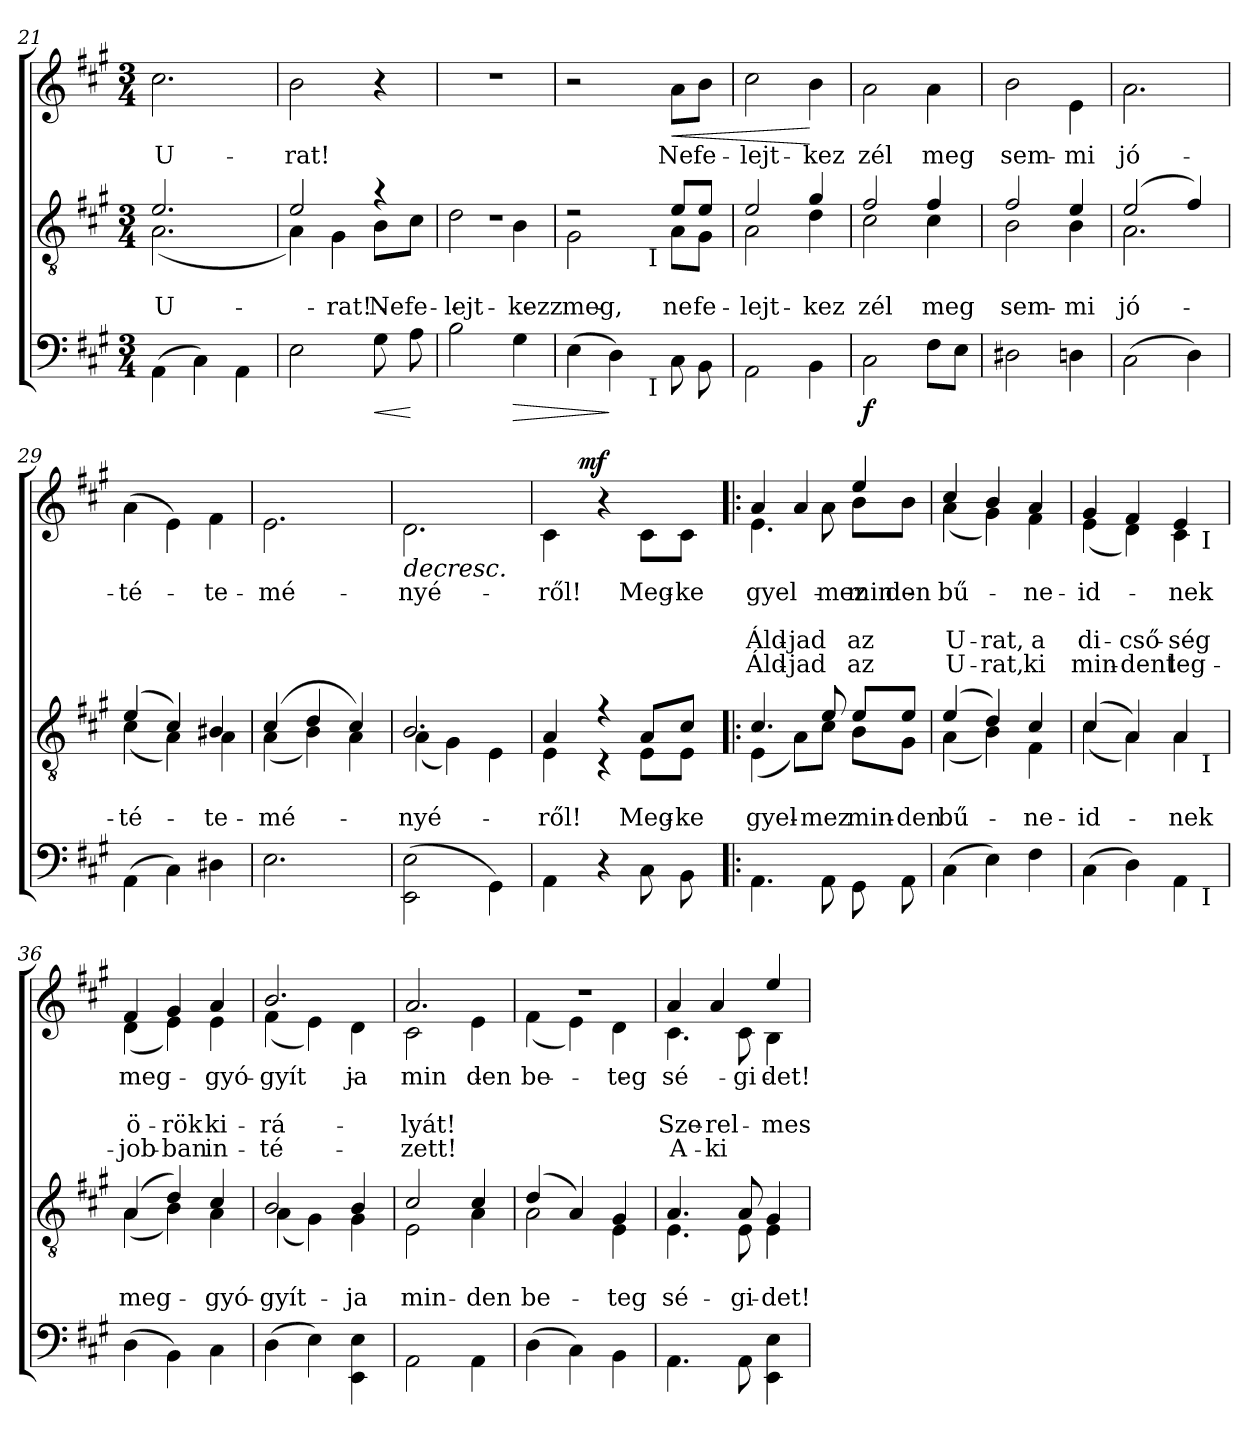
**kern	**dynam	**kern	**text	**text	**kern	**text	**text	**text	**text	**dynam
*part3	*part3	*part2	*part2	*part2	*part1	*part1	*part1	*part1	*part1	*part1
*staff3	*staff3	*staff2	*staff2	*staff2	*staff1	*staff1	*staff1	*staff1	*staff1	*staff1
*clefF4	*	*clefGv2	*	*	*clefG2	*	*	*	*	*
*k[f#c#g#]	*	*k[f#c#g#]	*	*	*k[f#c#g#]	*	*	*	*	*
*f#:	*	*f#:	*	*	*f#:	*	*	*	*	*
*M3/4	*	*M3/4	*	*	*M3/4	*	*	*	*	*
=21	=21	=21	=21	=21	=21	=21	=21	=21	=21	=21
*	*	*^	*	*	*	*	*	*	*	*
!	!	!	!	!	!LO:LY:b	!	!	!	!	!	!
!	!	!	!	!	!	!	!LO:LY:b	!	!	!	!
(<4AA\	.	2.e/	(<2.A\	.	U-	2.cc#\	U-	.	.	.	.
4C#\)	.	.	.	.	.	.	.	.	.	.	.
4AA\	.	.	.	.	.	.	.	.	.	.	.
=22	=22	=22	=22	=22	=22	=22	=22	=22	=22	=22	=22
!	!	!	!	!	!	!	!LO:LY:b	!	!	!	!
2E\	.	2e/	4A\)	.	.	2b\	-rat!	.	.	.	.
!	!	!	!	!	!LO:LY:b	!	!	!	!	!	!
.	.	.	4G#\	.	-rat!	.	.	.	.	.	.
!	!LO:HP:b	!	!	!	!	!	!	!	!	!	!
!	!	!	!	!	!LO:LY:b	!	!	!	!	!	!
8G#\	<	4rg	8B\L	.	Ne	4r	.	.	.	.	.
!	!	!	!	!	!LO:LY:b	!	!	!	!	!	!
8A\	[	.	8c#\J	.	fe-	.	.	.	.	.	.
=23	=23	=23	=23	=23	=23	=23	=23	=23	=23	=23	=23
!	!	!	!	!	!LO:LY:b	!	!	!	!	!	!
2B\	.	2.rd	2d\	.	-lejt-	2.r	.	.	.	.	.
!	!LO:HP:b	!	!	!	!	!	!	!	!	!	!
!	!	!	!	!	!LO:LY:b	!	!	!	!	!	!
4G#\	>	.	4B\	.	-kezz	.	.	.	.	.	.
=24	=24	=24	=24	=24	=24	=24	=24	=24	=24	=24	=24
!	!	!	!	!	!LO:LY:b	!	!	!	!	!	!
*^	*	*	*^	*	*	*	*	*	*	*	*
(<4E\	4ryy	.	2rd	2G#\	4ryy	.	meg,	2r	.	.	.	.	.
4D\)	8ryy	]	.	.	8ryy	.	.	.	.	.	.	.	.
.	32ryy	.	.	.	32ryy	.	.	.	.	.	.	.	.
!	!	!	!	!	!LO:TX:b:t=I	!	!	!	!	!	!	!	!
!	!LO:TX:b:t=I	!	!	!	!	!	!	!	!	!	!	!	!
.	4ryy	.	.	.	4ryy	.	.	.	.	.	.	.	.
!	!	!	!	!	!	!	!LO:LY:b	!	!	!	!	!	!
!	!	!	!	!	!	!	!	!	!LO:LY:b	!	!	!	!LO:HP:b
8C#\	.	.	8e/L	8A\L	.	.	ne	8a\L	Ne	.	.	.	<
!	!	!	!	!	!	!	!LO:LY:b	!	!	!	!	!	!
!	!	!	!	!	!	!	!	!	!LO:LY:b	!	!	!	!
8BB\	.	.	8e/J	8G#\J	.	.	fe-	8b\J	fe-	.	.	.	.
.	16.ryy	.	.	.	16.ryy	.	.	.	.	.	.	.	.
*v	*v	*	*	*	*	*	*	*	*	*	*	*	*
*	*	*	*v	*v	*	*	*	*	*	*	*	*
=25	=25	=25	=25	=25	=25	=25	=25	=25	=25	=25	=25
*^	*	*	*^	*	*	*	*	*	*	*	*
!	!	!	!	!	!	!	!LO:LY:b	!	!	!	!	!	!
*v	*v	*	*	*	*	*	*	*	*	*	*	*	*
*	*	*	*v	*v	*	*	*	*	*	*	*	*
*^	*	*	*^	*	*	*	*	*	*	*	*
!	!	!	!	!	!	!	!	!	!LO:LY:b	!	!	!	!
*v	*v	*	*	*	*	*	*	*	*	*	*	*	*
*	*	*	*v	*v	*	*	*	*	*	*	*	*
2AA\	.	2e/	2A\	.	-lejt-	2cc#\	-lejt-	.	.	.	.
!	!	!	!	!	!LO:LY:b	!	!	!	!	!	!
!	!	!	!	!	!	!	!LO:LY:b	!	!	!	!
4BB\	.	4g#/	4d\	.	-kez­	4b\	-kez­	.	.	.	[
!!LO:PB:g=z
=26	=26	=26	=26	=26	=26	=26	=26	=26	=26	=26	=26
!	!	!	!	!	!LO:LY:b	!	!	!	!	!	!
!	!LO:DY:b	!	!	!	!	!	!LO:LY:b	!	!	!	!
2C#\	f	2f#/	2c#\	.	zél	2a\	zél	.	.	.	.
!	!	!	!	!	!LO:LY:b	!	!	!	!	!	!
!	!	!	!	!	!	!	!LO:LY:b	!	!	!	!
8F#\L	.	4f#/	4c#\	.	meg	4a\	meg	.	.	.	.
8E\J	.	.	.	.	.	.	.	.	.	.	.
=27	=27	=27	=27	=27	=27	=27	=27	=27	=27	=27	=27
!	!	!	!	!	!LO:LY:b	!	!	!	!	!	!
!	!	!	!	!	!	!	!LO:LY:b	!	!	!	!
2D#X\	.	2f#/	2B\	.	sem-	2b\	sem-	.	.	.	.
!	!	!	!	!	!LO:LY:b	!	!	!	!	!	!
!	!	!	!	!	!	!	!LO:LY:b	!	!	!	!
4Dn\	.	4e/	4B\	.	-mi	4e\	-mi	.	.	.	.
=28	=28	=28	=28	=28	=28	=28	=28	=28	=28	=28	=28
!	!	!	!	!	!LO:LY:b	!	!	!	!	!	!
!	!	!	!	!	!	!	!LO:LY:b	!	!	!	!
(<2C#\	.	(2e/	2.A\	.	jó-	2.a\	jó-	.	.	.	.
4D\)	.	4f#/)	.	.	.	.	.	.	.	.	.
=29	=29	=29	=29	=29	=29	=29	=29	=29	=29	=29	=29
!	!	!	!	!	!LO:LY:b	!	!	!	!	!	!
!	!	!	!	!	!	!	!LO:LY:b	!	!	!	!
(<4AA\	.	(4e/	(<4c#\	.	-té-	(<4a\	-té-	.	.	.	.
4C#\)	.	4c#/)	4A\)	.	.	4e\)	.	.	.	.	.
!	!	!	!	!	!LO:LY:b	!	!	!	!	!	!
!	!	!	!	!	!	!	!LO:LY:b	!	!	!	!
4D#X\	.	4B#X/	4A\	.	-te-	4f#\	-te-	.	.	.	.
=30	=30	=30	=30	=30	=30	=30	=30	=30	=30	=30	=30
!	!	!	!	!	!LO:LY:b	!	!	!	!	!	!
!	!	!	!	!	!	!	!LO:LY:b	!	!	!	!
2.E\	.	(>4c#/	(<4A\	.	-mé-	2.e\	-mé-	.	.	.	.
.	.	4d/	4B\)	.	.	.	.	.	.	.	.
.	.	4c#/)	4A\	.	.	.	.	.	.	.	.
=31	=31	=31	=31	=31	=31	=31	=31	=31	=31	=31	=31
!	!	!	!	!	!LO:LY:b	!	!	!	!	!	!
!	!	!	!	!	!	!	!LO:LY:b	!	!	!	!LO:HP:b
(2EE\ 2E\	.	2.B/	(<4A\	.	-nyé-	2.d\	-nyé-	.	.	.	>
.	.	.	4G#\)	.	.	.	.	.	.	.	.
4GG#\)	.	.	4E\	.	.	.	.	.	.	.	.
=32	=32	=32	=32	=32	=32	=32	=32	=32	=32	=32	=32
!	!	!	!	!	!LO:LY:b	!	!	!	!	!	!
!	!	!	!	!	!	!	!LO:LY:b	!	!	!	!
*	*	*	*	*	*	*^	*	*	*	*	*
4AA\	.	4A/	4E\	.	-ről!	4c#\	8.ryy	-ről!	.	.	.	.
!	!	!	!	!	!	!	!	!	!	!	!	!LO:DY:b
.	.	.	.	.	.	.	2ryy	.	.	.	.	mf
4r	.	4r	4r	.	.	4r	.	.	.	.	.	]
!	!	!	!	!	!LO:LY:b	!	!	!	!	!	!	!
!	!	!	!	!	!	!	!	!LO:LY:b	!	!	!	!
8C#\	.	8A/L	8E\L	.	Meg-	8c#\L	.	Meg-	.	.	.	.
!	!	!	!	!	!LO:LY:b	!	!	!	!	!	!	!
!	!	!	!	!	!	!	!	!LO:LY:b	!	!	!	!
8BB\	.	8c#/J	8E\J	.	-ke­	8c#\J	.	-ke­	.	.	.	.
.	.	.	.	.	.	.	16ryy	.	.	.	.	.
!!LO:LB:g=z	!!
=33!|:	=33!|:	=33!|:	=33!|:	=33!|:	=33!|:	=33!|:	=33!|:	=33!|:	=33!|:	=33!|:	=33!|:	=33!|:
!	!	!	!	!	!LO:LY:b	!	!	!	!	!	!	!
!	!	!	!	!	!	!	!	!	!	!LO:LY:a	!LO:LY:a	!
!	!	!	!	!	!	!	!	!LO:LY:b	!	!	!	!
4.AA\	.	4.c#/	(<4E\	.	gyel-	4a/	4.e\	gyel-	.	Áld-	Áld-	.
!	!	!	!	!	!	!	!	!	!	!LO:LY:a	!LO:LY:a	!
.	.	.	8A\L)	.	.	4a/	.	.	.	-jad	-jad	.
!	!	!	!	!	!LO:LY:b	!	!	!	!	!	!	!
!	!	!	!	!	!	!	!	!LO:LY:b	!	!	!	!
8AA\	.	8e/	8c#\J	.	-mez	.	8a\	-mez	.	.	.	.
!	!	!	!	!	!LO:LY:b	!	!	!	!	!	!	!
!	!	!	!	!	!	!	!	!	!	!LO:LY:a	!LO:LY:a	!
!	!	!	!	!	!	!	!	!LO:LY:b	!	!	!	!
8GG#\	.	8e/L	8B\L	.	min-	4ee/	8b\L	min-	.	az	az	.
!	!	!	!	!	!LO:LY:b	!	!	!	!	!	!	!
!	!	!	!	!	!	!	!	!LO:LY:b	!	!	!	!
8AA\	.	8e/J	8G#\J	.	-den	.	8b\J	-den	.	.	.	.
=34	=34	=34	=34	=34	=34	=34	=34	=34	=34	=34	=34	=34
!	!	!	!	!	!LO:LY:b	!	!	!	!	!	!	!
!	!	!	!	!	!	!	!	!	!	!LO:LY:a	!LO:LY:a	!
!	!	!	!	!	!	!	!	!LO:LY:b	!	!	!	!
(<4C#\	.	(4e/	(<4A\	.	bű-	4cc#/	(<4a\	bű-	.	U-	U-	.
!	!	!	!	!	!	!	!	!	!	!LO:LY:a	!LO:LY:a	!
4E\)	.	4d/)	4B\)	.	.	4b/	4g#\)	.	.	-rat,	-rat,	.
!	!	!	!	!	!LO:LY:b	!	!	!	!	!	!	!
!	!	!	!	!	!	!	!	!	!	!LO:LY:a	!LO:LY:a	!
!	!	!	!	!	!	!	!	!LO:LY:b	!	!	!	!
4F#\	.	4c#/	4F#\	.	-ne-	4a/	4f#\	-ne-	.	a	ki	.
*	*	*	*	*	*	*v	*v	*	*	*	*	*
=35	=35	=35	=35	=35	=35	=35	=35	=35	=35	=35	=35
*	*	*	*	*	*	*^	*	*	*	*	*
!	!	!	!	!	!LO:LY:b	!	!	!	!	!	!	!
*	*	*	*	*	*	*v	*v	*	*	*	*	*
*	*	*	*	*	*	*^	*	*	*	*	*
!	!	!	!	!	!	!	!	!	!	!LO:LY:a	!LO:LY:a	!
!	!	!	!	!	!	!	!	!LO:LY:b	!	!	!	!
*^	*	*	*^	*	*	*	*^	*	*	*	*	*
(<4C#\	2ryy	.	(4c#/	(<4c#\	2ryy	.	-id-	4g#/	(<4e\	2ryy	-id-	.	di-	min-	.
!	!	!	!	!	!	!	!	!	!	!	!	!	!LO:LY:a	!LO:LY:a	!
4D\)	.	.	4A/)	4A\)	.	.	.	4f#/	4d\)	.	.	.	-cső-	-dent	.
!	!	!	!	!	!	!	!LO:LY:b	!	!	!	!	!	!	!	!
!	!	!	!	!	!	!	!	!	!	!	!	!	!LO:LY:a	!LO:LY:a	!
!	!	!	!	!	!	!	!	!	!	!	!LO:LY:b	!	!	!	!
4AA\	8ryy	.	4A/	4A\	8ryy	.	-nek	4e/	4c#\	8ryy	-nek	.	-ség	leg-	.
!	!	!	!	!	!	!	!	!	!	!LO:TX:b:t=I	!	!	!	!	!
!	!	!	!	!	!LO:TX:b:t=I	!	!	!	!	!	!	!	!	!	!
!	!LO:TX:b:t=I	!	!	!	!	!	!	!	!	!	!	!	!	!	!
.	8ryy	.	.	.	8ryy	.	.	.	.	8ryy	.	.	.	.	.
*v	*v	*	*	*	*	*	*	*v	*v	*v	*	*	*	*	*
*	*	*	*v	*v	*	*	*	*	*	*	*	*
=36	=36	=36	=36	=36	=36	=36	=36	=36	=36	=36	=36
*^	*	*	*^	*	*	*^	*	*	*	*	*
*	*	*	*	*	*	*	*	*	*^	*	*	*	*	*
!	!	!	!	!	!	!	!LO:LY:b	!	!	!	!	!	!	!	!
*v	*v	*	*	*	*	*	*	*v	*v	*v	*	*	*	*	*
*	*	*	*v	*v	*	*	*	*	*	*	*	*
*^	*	*	*^	*	*	*^	*	*	*	*	*
*	*	*	*	*	*	*	*	*	*^	*	*	*	*	*
!	!	!	!	!	!	!	!	!	!	!	!	!	!LO:LY:a	!LO:LY:a	!
*v	*v	*	*	*	*	*	*	*	*v	*v	*	*	*	*	*
*	*	*	*v	*v	*	*	*	*	*	*	*	*	*
*^	*	*	*^	*	*	*	*^	*	*	*	*	*
!	!	!	!	!	!	!	!	!	!	!	!LO:LY:b	!	!	!	!
*v	*v	*	*	*	*	*	*	*	*v	*v	*	*	*	*	*
*	*	*	*v	*v	*	*	*	*	*	*	*	*	*
(<4D\	.	(4A/	(<4A\	.	meg-	4f#/	(<4d\	meg-	.	ö-	-job-	.
!	!	!	!	!	!	!	!	!	!	!LO:LY:a	!LO:LY:a	!
4BB\)	.	4d/)	4B\)	.	.	4g#/	4e\)	.	.	-rök	-ban	.
!	!	!	!	!	!LO:LY:b	!	!	!	!	!	!	!
!	!	!	!	!	!	!	!	!	!	!LO:LY:a	!LO:LY:a	!
!	!	!	!	!	!	!	!	!LO:LY:b	!	!	!	!
4C#\	.	4c#/	4A\	.	-gyó-	4a/	4e\	-gyó-	.	ki-	in-	.
=37	=37	=37	=37	=37	=37	=37	=37	=37	=37	=37	=37	=37
!	!	!	!	!	!LO:LY:b	!	!	!	!	!	!	!
!	!	!	!	!	!	!	!	!	!	!LO:LY:a	!LO:LY:a	!
!	!	!	!	!	!	!	!	!LO:LY:b	!	!	!	!
(<4D\	.	2B/	(<4A\	.	-gyít-	2.b/	(<4f#\	-gyít-	.	-rá-	-té-	.
4E\)	.	.	4G#\)	.	.	.	4e\)	.	.	.	.	.
!	!	!	!	!	!LO:LY:b	!	!	!	!	!	!	!
!	!	!	!	!	!	!	!	!LO:LY:b	!	!	!	!
4EE\ 4E\	.	4B/	4G#\	.	-ja	.	4d\	-ja	.	.	.	.
=38	=38	=38	=38	=38	=38	=38	=38	=38	=38	=38	=38	=38
!	!	!	!	!	!LO:LY:b	!	!	!	!	!	!	!
!	!	!	!	!	!	!	!	!	!	!LO:LY:a	!LO:LY:a	!
!	!	!	!	!	!	!	!	!LO:LY:b	!	!	!	!
2AA\	.	2c#/	2E\	.	min-	2.a/	2c#\	min-	.	-lyát!	-zett!	.
!	!	!	!	!	!LO:LY:b	!	!	!	!	!	!	!
!	!	!	!	!	!	!	!	!LO:LY:b	!	!	!	!
4AA\	.	4c#/	4A\	.	-den	.	4e\	-den	.	.	.	.
=39	=39	=39	=39	=39	=39	=39	=39	=39	=39	=39	=39	=39
!	!	!	!	!	!LO:LY:b	!	!	!	!	!	!	!
!	!	!	!	!	!	!	!	!LO:LY:b	!	!	!	!
(<4D\	.	(4d/	2A\	.	be-	2.rdd	(<4f#\	be-	.	.	.	.
4C#\)	.	4A/)	.	.	.	.	4e\)	.	.	.	.	.
!	!	!	!	!	!LO:LY:b	!	!	!	!	!	!	!
!	!	!	!	!	!	!	!	!LO:LY:b	!	!	!	!
4BB\	.	4G#/	4E\	.	-teg­	.	4d\	-teg­	.	.	.	.
!!LO:LB:g=z	!!
=40	=40	=40	=40	=40	=40	=40	=40	=40	=40	=40	=40	=40
!	!	!	!	!	!LO:LY:b	!	!	!	!	!	!	!
!	!	!	!	!	!	!	!	!	!	!LO:LY:a	!LO:LY:a	!
!	!	!	!	!	!	!	!	!LO:LY:b	!	!	!	!
4.AA\	.	4.A/	4.E\	.	sé-	4a/	4.c#\	sé-	.	Sze-	A-	.
!	!	!	!	!	!	!	!	!	!	!LO:LY:a	!LO:LY:a	!
.	.	.	.	.	.	4a/	.	.	.	-rel-	-ki	.
!	!	!	!	!	!LO:LY:b	!	!	!	!	!	!	!
!	!	!	!	!	!	!	!	!LO:LY:b	!	!	!	!
8AA\	.	8A/	8E\	.	-gi-	.	8c#\	-gi-	.	.	.	.
!	!	!	!	!	!LO:LY:b	!	!	!	!	!	!	!
!	!	!	!	!	!	!	!	!	!	!LO:LY:a	!	!
!	!	!	!	!	!	!	!	!LO:LY:b	!	!	!	!
4EE\ 4E\	.	4G#/	4E\	.	-det!	4ee/	4B\	-det!	.	-mes	.	.
*	*	*v	*v	*	*	*	*	*	*	*	*	*
*	*	*	*	*	*v	*v	*	*	*	*	*
=	=	=	=	=	=	=	=	=	=	=
*-	*-	*-	*-	*-	*-	*-	*-	*-	*-	*-
